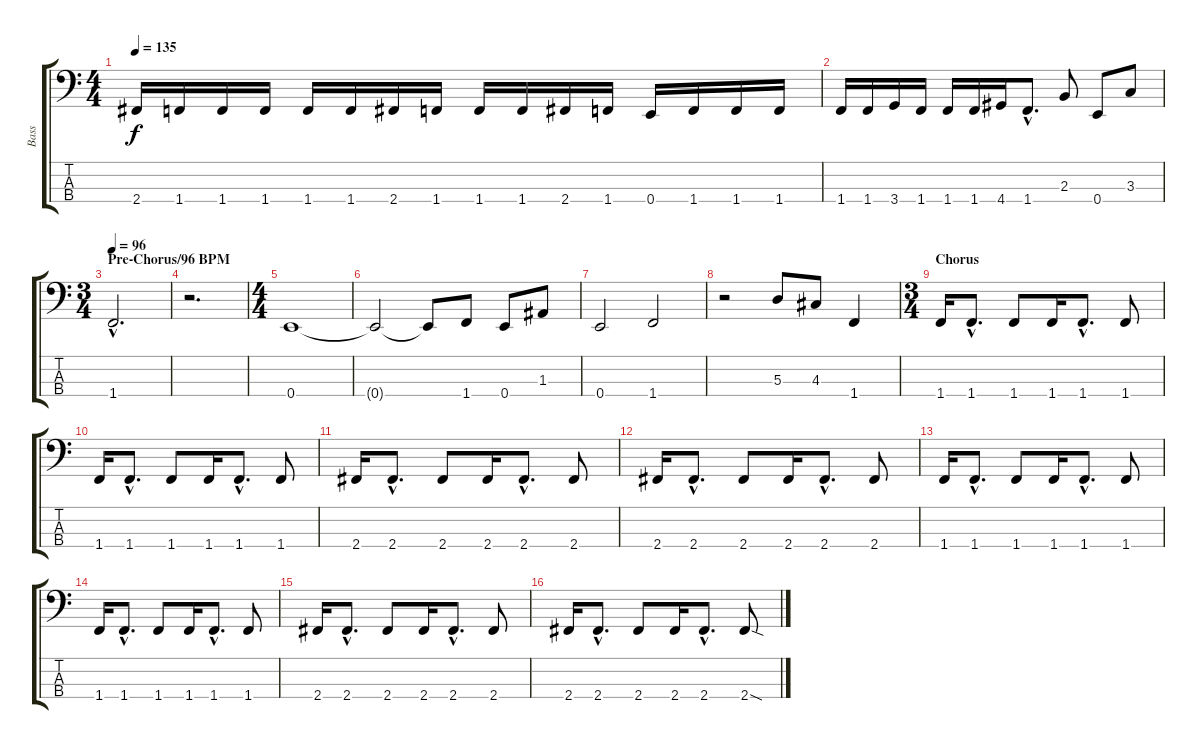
\track ("Bass" "Bass") {instrument electricbasspick}
\staff {score tabs}
\tuning (G2 D2 A1 E1) {hide}
\ts (4 4)
\tempo 135
\clef f4
\ks c
2.4.16{dy f} 1.4.16 1.4.16 1.4.16 1.4.16 1.4.16 2.4.16 1.4.16 1.4.16 1.4.16 2.4.16 1.4.16 0.4.16 1.4.16 1.4.16 1.4.16 |
1.4.16 1.4.16 3.4.16 1.4.16 1.4.16 1.4.16 4.4.16 1.4{hac}.8{d} 2.3.8 0.4.8 3.3.8 |
\ts (3 4)
\section ("" "Pre-Chorus/96 BPM")
\tempo 96
1.4{hac}.2{d} |
r.2{d} |
\ts (4 4)
0.4.1 |
0.4{t}.2 0.4{t}.8 1.4.8 0.4.8 1.3.8 |
0.4.2 1.4.2 |
r.2 5.3.8 4.3.8 1.4.4 |
\ts (3 4)
\section ("" "Chorus")
1.4.16 1.4{hac}.8{d} 1.4.8 1.4.16 1.4{hac}.8{d} 1.4.8 |
1.4.16 1.4{hac}.8{d} 1.4.8 1.4.16 1.4{hac}.8{d} 1.4.8 |
2.4.16 2.4{hac}.8{d} 2.4.8 2.4.16 2.4{hac}.8{d} 2.4.8 |
2.4.16 2.4{hac}.8{d} 2.4.8 2.4.16 2.4{hac}.8{d} 2.4.8 |
1.4.16 1.4{hac}.8{d} 1.4.8 1.4.16 1.4{hac}.8{d} 1.4.8 |
1.4.16 1.4{hac}.8{d} 1.4.8 1.4.16 1.4{hac}.8{d} 1.4.8 |
2.4.16 2.4{hac}.8{d} 2.4.8 2.4.16 2.4{hac}.8{d} 2.4.8 |
2.4.16 2.4{hac}.8{d} 2.4.8 2.4.16 2.4{hac}.8{d} 2.4{sod}.8
